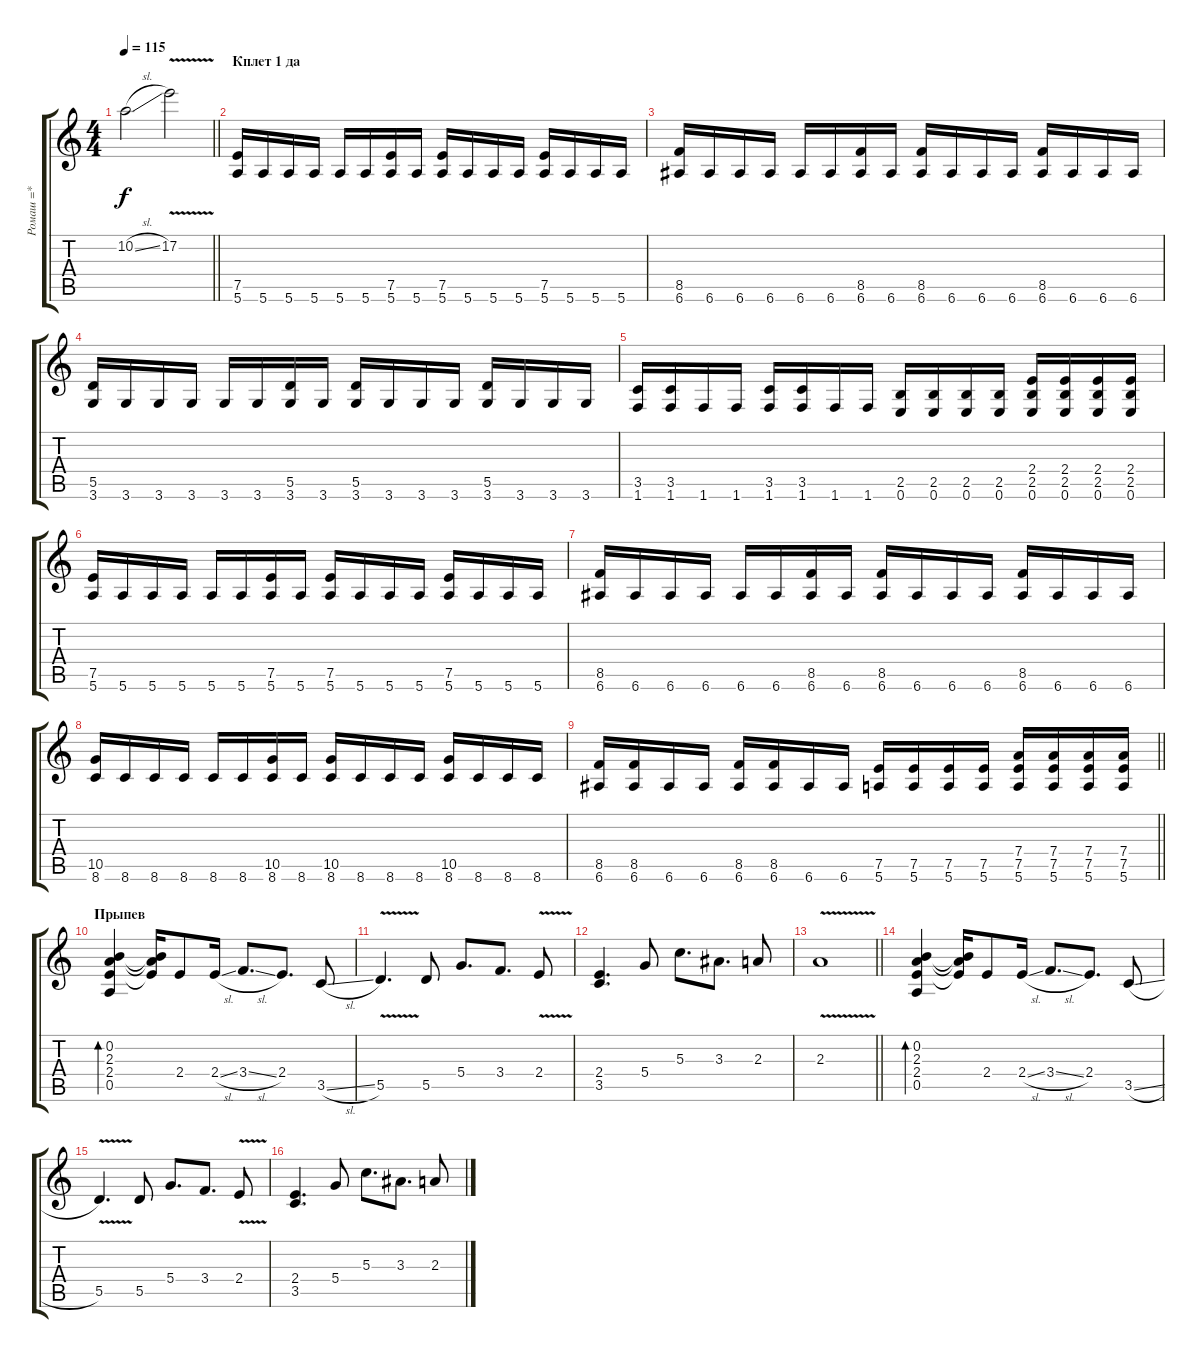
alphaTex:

\track ("Ромаш =*" "Ромаш =*") {instrument overdrivenguitar}
\staff {score tabs}
\tuning (E4 B3 G3 D3 A2 E2) {hide}
\ts (4 4)
\tempo 115
\clef g2
\barLineRight lightlight
\ks c
10.2{sl}.2{dy f} 17.2{v}.2 |
\section ("" "Кплет 1 да")
(7.5 5.6).16 5.6.16 5.6.16 5.6.16 5.6.16 5.6.16 (7.5 5.6).16 5.6.16 (7.5 5.6).16 5.6.16 5.6.16 5.6.16 (7.5 5.6).16 5.6.16 5.6.16 5.6.16 |
(8.5 6.6).16 6.6.16 6.6.16 6.6.16 6.6.16 6.6.16 (8.5 6.6).16 6.6.16 (8.5 6.6).16 6.6.16 6.6.16 6.6.16 (8.5 6.6).16 6.6.16 6.6.16 6.6.16 |
(5.5 3.6).16 3.6.16 3.6.16 3.6.16 3.6.16 3.6.16 (5.5 3.6).16 3.6.16 (5.5 3.6).16 3.6.16 3.6.16 3.6.16 (5.5 3.6).16 3.6.16 3.6.16 3.6.16 |
(3.5 1.6).16 (3.5 1.6).16 1.6.16 1.6.16 (3.5 1.6).16 (3.5 1.6).16 1.6.16 1.6.16 (2.5 0.6).16 (2.5 0.6).16 (2.5 0.6).16 (2.5 0.6).16 (2.4 2.5 0.6).16 (2.4 2.5 0.6).16 (2.4 2.5 0.6).16 (2.4 2.5 0.6).16 |
(7.5 5.6).16 5.6.16 5.6.16 5.6.16 5.6.16 5.6.16 (7.5 5.6).16 5.6.16 (7.5 5.6).16 5.6.16 5.6.16 5.6.16 (7.5 5.6).16 5.6.16 5.6.16 5.6.16 |
(8.5 6.6).16 6.6.16 6.6.16 6.6.16 6.6.16 6.6.16 (8.5 6.6).16 6.6.16 (8.5 6.6).16 6.6.16 6.6.16 6.6.16 (8.5 6.6).16 6.6.16 6.6.16 6.6.16 |
(10.5 8.6).16 8.6.16 8.6.16 8.6.16 8.6.16 8.6.16 (10.5 8.6).16 8.6.16 (10.5 8.6).16 8.6.16 8.6.16 8.6.16 (10.5 8.6).16 8.6.16 8.6.16 8.6.16 |
\barLineRight lightlight
(8.5 6.6).16 (8.5 6.6).16 6.6.16 6.6.16 (8.5 6.6).16 (8.5 6.6).16 6.6.16 6.6.16 (7.5 5.6).16 (7.5 5.6).16 (7.5 5.6).16 (7.5 5.6).16 (7.4 7.5 5.6).16 (7.4 7.5 5.6).16 (7.4 7.5 5.6).16 (7.4 7.5 5.6).16 |
\section ("" "Прыпев")
(0.2 2.3 2.4 0.5).4{bd 120} (0.2{t} 2.3{t} 2.4{t}).16 2.4.8 2.4{sl}.16 3.4{sl}.8{d} 2.4.8{d} 3.5{sl}.8 |
5.5{v}.4{d} 5.5.8 5.4.8{d} 3.4.8{d} 2.4{v}.8 |
(2.4 3.5).4{d} 5.4.8 5.3.8{d} 3.3.8{d} 2.3.8 |
\barLineRight lightlight
2.3{v}.1 |
(0.2 2.3 2.4 0.5).4{bd 120} (0.2{t} 2.3{t} 2.4{t}).16 2.4.8 2.4{sl}.16 3.4{sl}.8{d} 2.4.8{d} 3.5{sl}.8 |
5.5{v}.4{d} 5.5.8 5.4.8{d} 3.4.8{d} 2.4{v}.8 |
(2.4 3.5).4{d} 5.4.8 5.3.8{d} 3.3.8{d} 2.3.8
